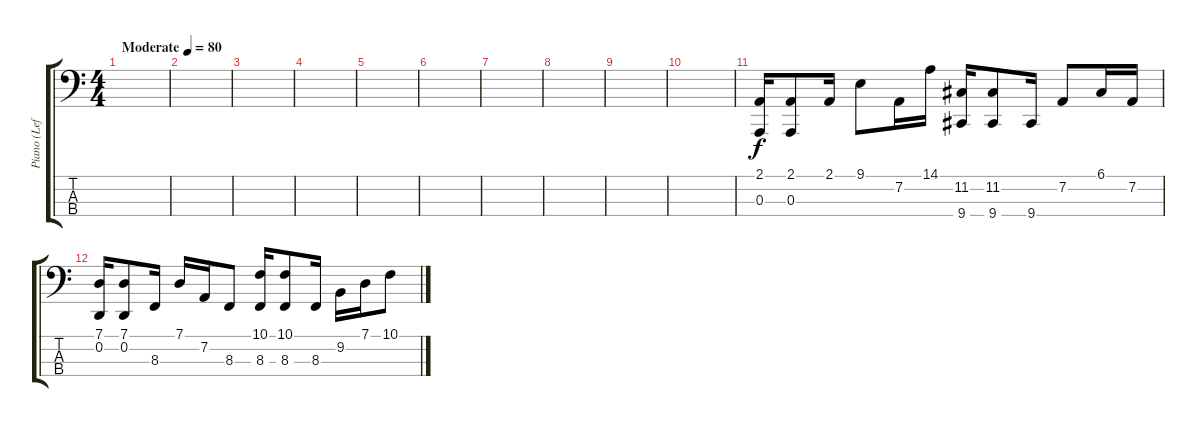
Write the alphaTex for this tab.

\track ("Piano (Left hand)" "Piano (Lef") {instrument acousticgrandpiano}
\staff {score tabs}
\tuning (G2 D2 A1 E1) {hide}
\ts (4 4)
\tempo (80 "Moderate")
\clef f4
\ks c
|
|
|
|
|
|
|
|
|
|
(2.1 0.3).16 (2.1 0.3).8 2.1.16 9.1.8 7.2.16 14.1.16 (11.2 9.4).16 (11.2 9.4).8 9.4.16 7.2.8 6.1.16 7.2.16 |
(7.1 0.2).16 (7.1 0.2).8 8.3.16 7.1.16 7.2.16 8.3.8 (10.1 8.3).16 (10.1 8.3).8 8.3.16 9.2.16 7.1.16 10.1.8
